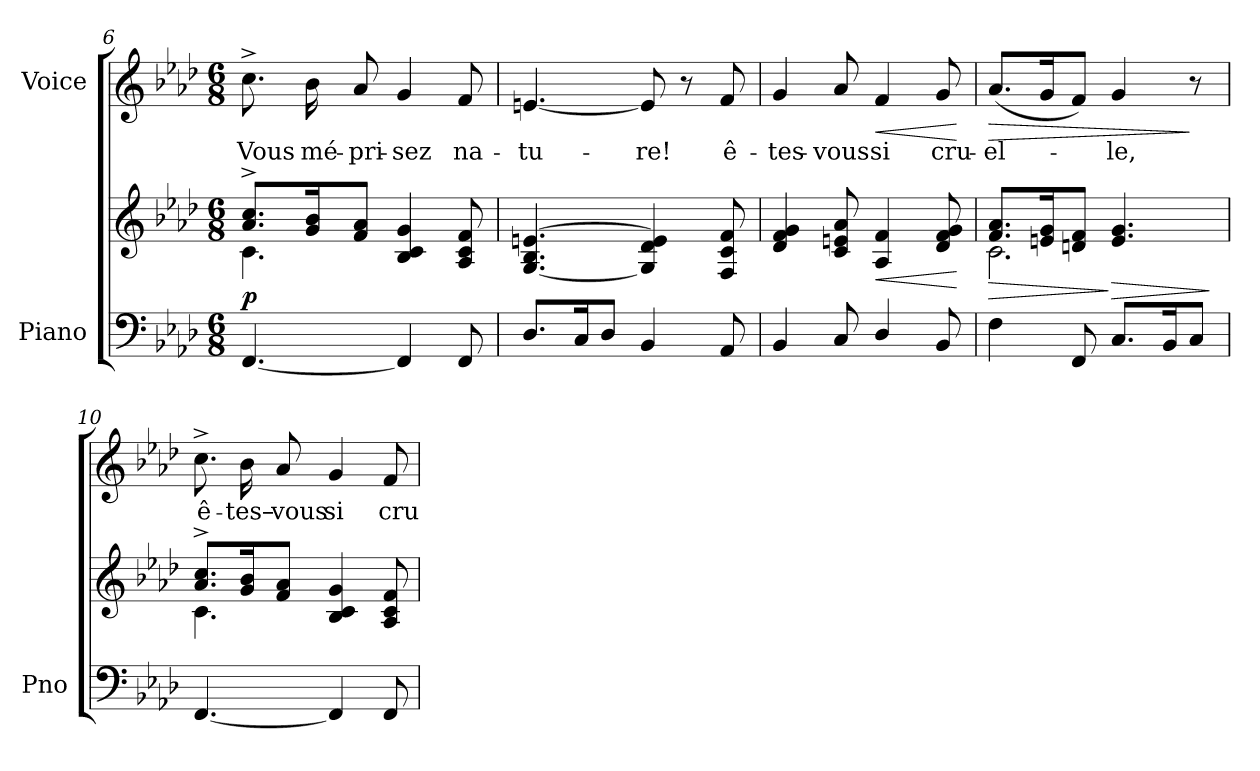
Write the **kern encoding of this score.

**kern	**kern	**dynam	**kern	**text	**dynam
*part2	*part2	*part2	*part1	*part1	*part1
*staff3	*staff2	*staff2/3	*staff1	*staff1	*staff1
*I"Piano	*	*	*I"Voice	*	*
*I'Pno	*	*	*	*	*
!!LO:LB:g=z
*clefF4	*clefG2	*	*clefG2	*	*
*k[b-e-a-d-]	*k[b-e-a-d-]	*	*k[b-e-a-d-]	*	*
*M6/8	*M6/8	*	*M6/8	*	*
=6	=6	=6	=6	=6	=6
*	*^	*	*	*	*
!	!	!	!LO:DY:a=2	!	!LO:LY:b	!
[4.FF/	8.a-/^ 8.cc/^L	4.c\	p	8.cc^\	Vous	.
!	!	!	!	!	!LO:LY:b	!LO:DY:a
.	16g/ 16b-/K	.	.	16b-\	mé-	other-dynamics
!	!	!	!	!	!LO:LY:b	!
.	8f/ 8a-/J	.	.	8a-/	-pri-	.
!	!	!	!	!	!LO:LY:b	!
4FF/]	4B-/ 4c/ 4g/	4.ryy	.	4g/	-sez	.
!	!	!	!	!	!LO:LY:b	!
8FF/	8A-/ 8c/ 8f/	.	.	8f/	na-	.
*	*v	*v	*	*	*	*
=7	=7	=7	=7	=7	=7
!	!	!	!	!LO:LY:b	!
8.D-/L	[4.G/ 4.B-/ [4.en/	.	[4.en/	-tu-	.
16C/K	.	.	.	.	.
8D-/J	.	.	.	.	.
!	!	!	!	!LO:LY:b	!
4BB-/	4G/] 4d-/ 4e/]	.	8e/]	-re!	.
.	.	.	8r	.	.
!	!	!	!	!LO:LY:b	!
8AA-/	8F/ 8c/ 8f/	.	8f/	ê-	.
=8	=8	=8	=8	=8	=8
!	!	!	!	!LO:LY:b	!
4BB-/	4d-/ 4f/ 4g/	.	4g/	-tes-	.
!	!	!	!	!LO:LY:b	!
8C/	8c/ 8en/ 8a-/	.	8a-/	vous	.
!	!	!LO:HP:b	!	!LO:LY:b	!LO:HP:b
4D-/	4A-/ 4f/	<	4f/	si	<
!	!	!	!	!LO:LY:b	!
8BB-/	8d-/ 8f/ 8g/	.	8g/	cru-	.
.	.	[	.	.	[
=9	=9	=9	=9	=9	=9
!	!	!LO:HP:b	!	!LO:LY:b	!LO:HP:b
*	*^	*	*	*	*
4F\	8.f/ 8.a-/L	2.c\	>	(8.a-/L	-el-	>
.	16en/ 16g/K	.	.	16g/K	.	.
8FF/	8dn/ 8f/J	.	.	8f/J)	.	.
!	!	!	!LO:HP:n=1:b	!	!LO:LY:b	!
8.C/L	4.e/ 4.g/	.	] >	4g/	-le,	.
16BB-/K	.	.	.	.	.	.
8C/J	.	.	.	8r	.	]
*	*v	*v	*	*	*	*
.	.	]	.	.	.
=10	=10	=10	=10	=10	=10
*	*^	*	*	*	*
!	!	!	!	!	!LO:LY:b	!
[4.FF/	8.a-/^ 8.cc/^L	4.c\	.	8.cc^\	ê-	.
!	!	!	!	!	!LO:LY:b	!
.	16g/ 16b-/K	.	.	16b-\	-tes–	.
!	!	!	!	!	!LO:LY:b	!
.	8f/ 8a-/J	.	.	8a-/	vous	.
!	!	!	!	!	!LO:LY:b	!
4FF/]	4B-/ 4c/ 4g/	4.ryy	.	4g/	si	.
!	!	!	!	!	!LO:LY:b	!
8FF/	8A-/ 8c/ 8f/	.	.	8f/	cru-	.
*	*v	*v	*	*	*	*
=	=	=	=	=	=
*-	*-	*-	*-	*-	*-
